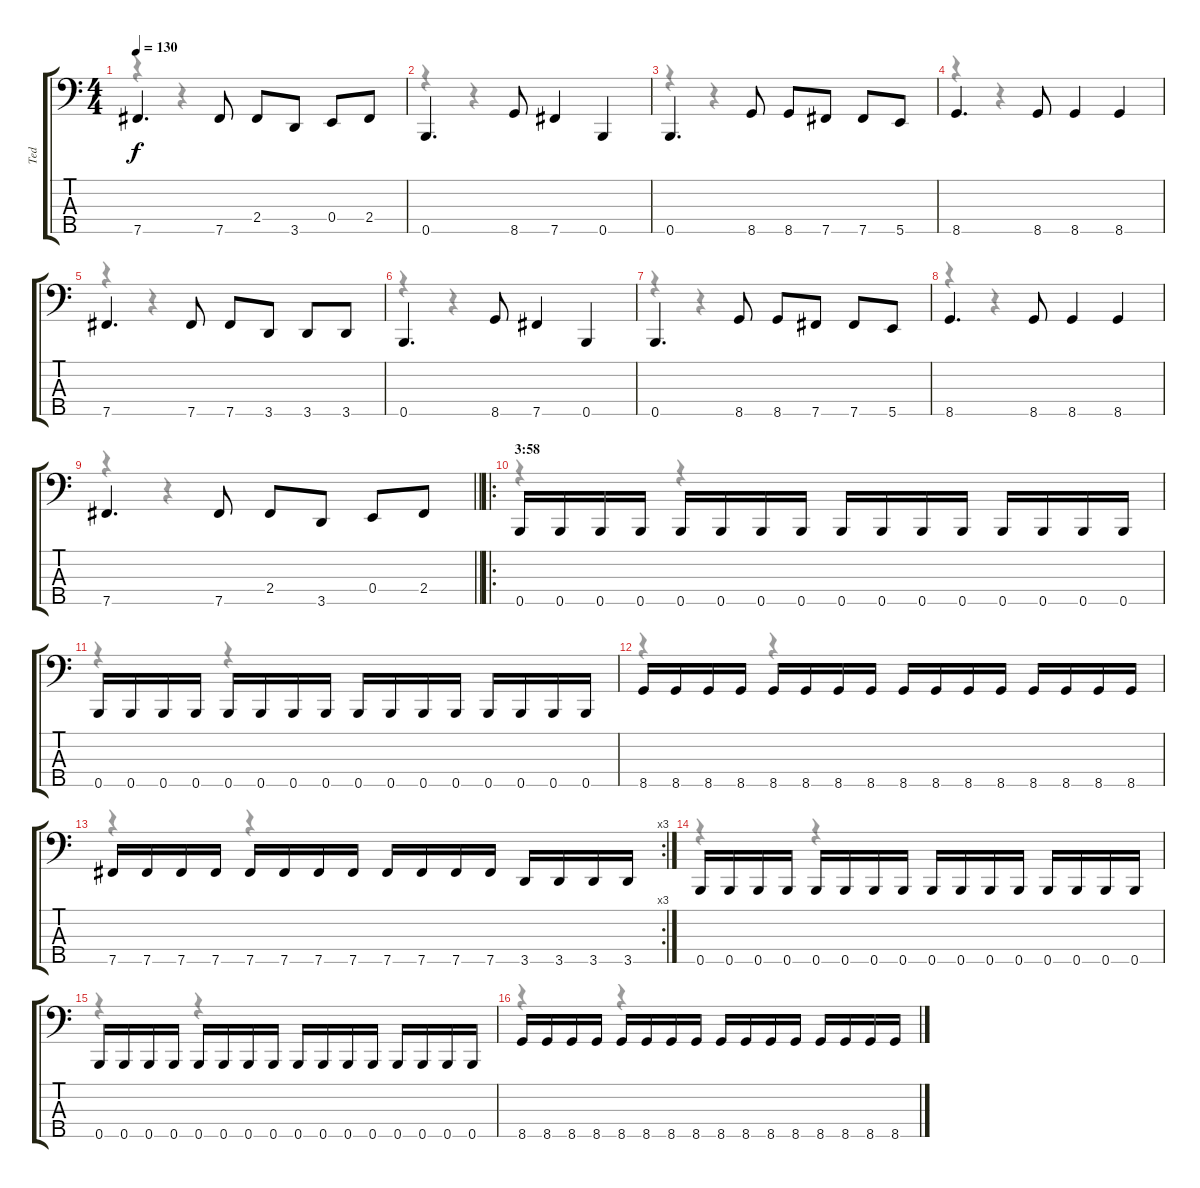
\track ("Ted" "Ted") {instrument electricbassfinger}
\staff {score tabs}
\tuning (G2 D2 A1 E1 B0) {hide}
\voice
\ts (4 4)
\tempo 130
\clef f4
\ks c
7.5.4{d dy f} 7.5.8 2.4.8 3.5.8 0.4.8 2.4.8 |
0.5.4{d} 8.5.8 7.5.4 0.5.4 |
0.5.4{d} 8.5.8 8.5.8 7.5.8 7.5.8 5.5.8 |
8.5.4{d} 8.5.8 8.5.4 8.5.4 |
7.5.4{d} 7.5.8 7.5.8 3.5.8 3.5.8 3.5.8 |
0.5.4{d} 8.5.8 7.5.4 0.5.4 |
0.5.4{d} 8.5.8 8.5.8 7.5.8 7.5.8 5.5.8 |
8.5.4{d} 8.5.8 8.5.4 8.5.4 |
\barLineRight lightlight
7.5.4{d} 7.5.8 2.4.8 3.5.8 0.4.8 2.4.8 |
\ro
\section ("" "3:58")
0.5.16 0.5.16 0.5.16 0.5.16 0.5.16 0.5.16 0.5.16 0.5.16 0.5.16 0.5.16 0.5.16 0.5.16 0.5.16 0.5.16 0.5.16 0.5.16 |
0.5.16 0.5.16 0.5.16 0.5.16 0.5.16 0.5.16 0.5.16 0.5.16 0.5.16 0.5.16 0.5.16 0.5.16 0.5.16 0.5.16 0.5.16 0.5.16 |
8.5.16 8.5.16 8.5.16 8.5.16 8.5.16 8.5.16 8.5.16 8.5.16 8.5.16 8.5.16 8.5.16 8.5.16 8.5.16 8.5.16 8.5.16 8.5.16 |
\rc 3
7.5.16 7.5.16 7.5.16 7.5.16 7.5.16 7.5.16 7.5.16 7.5.16 7.5.16 7.5.16 7.5.16 7.5.16 3.5.16 3.5.16 3.5.16 3.5.16 |
0.5.16 0.5.16 0.5.16 0.5.16 0.5.16 0.5.16 0.5.16 0.5.16 0.5.16 0.5.16 0.5.16 0.5.16 0.5.16 0.5.16 0.5.16 0.5.16 |
0.5.16 0.5.16 0.5.16 0.5.16 0.5.16 0.5.16 0.5.16 0.5.16 0.5.16 0.5.16 0.5.16 0.5.16 0.5.16 0.5.16 0.5.16 0.5.16 |
8.5.16 8.5.16 8.5.16 8.5.16 8.5.16 8.5.16 8.5.16 8.5.16 8.5.16 8.5.16 8.5.16 8.5.16 8.5.16 8.5.16 8.5.16 8.5.16
\voice
\clef f4
\ottava regular
\simile none
\ks c
r.4{dy f} r.4 |
r.4 r.4 |
r.4 r.4 |
r.4 r.4 |
r.4 r.4 |
r.4 r.4 |
r.4 r.4 |
r.4 r.4 |
\barLineRight lightlight
r.4 r.4 |
r.4 r.4 |
r.4 r.4 |
r.4 r.4 |
r.4 r.4 |
r.4 r.4 |
r.4 r.4 |
r.4 r.4
